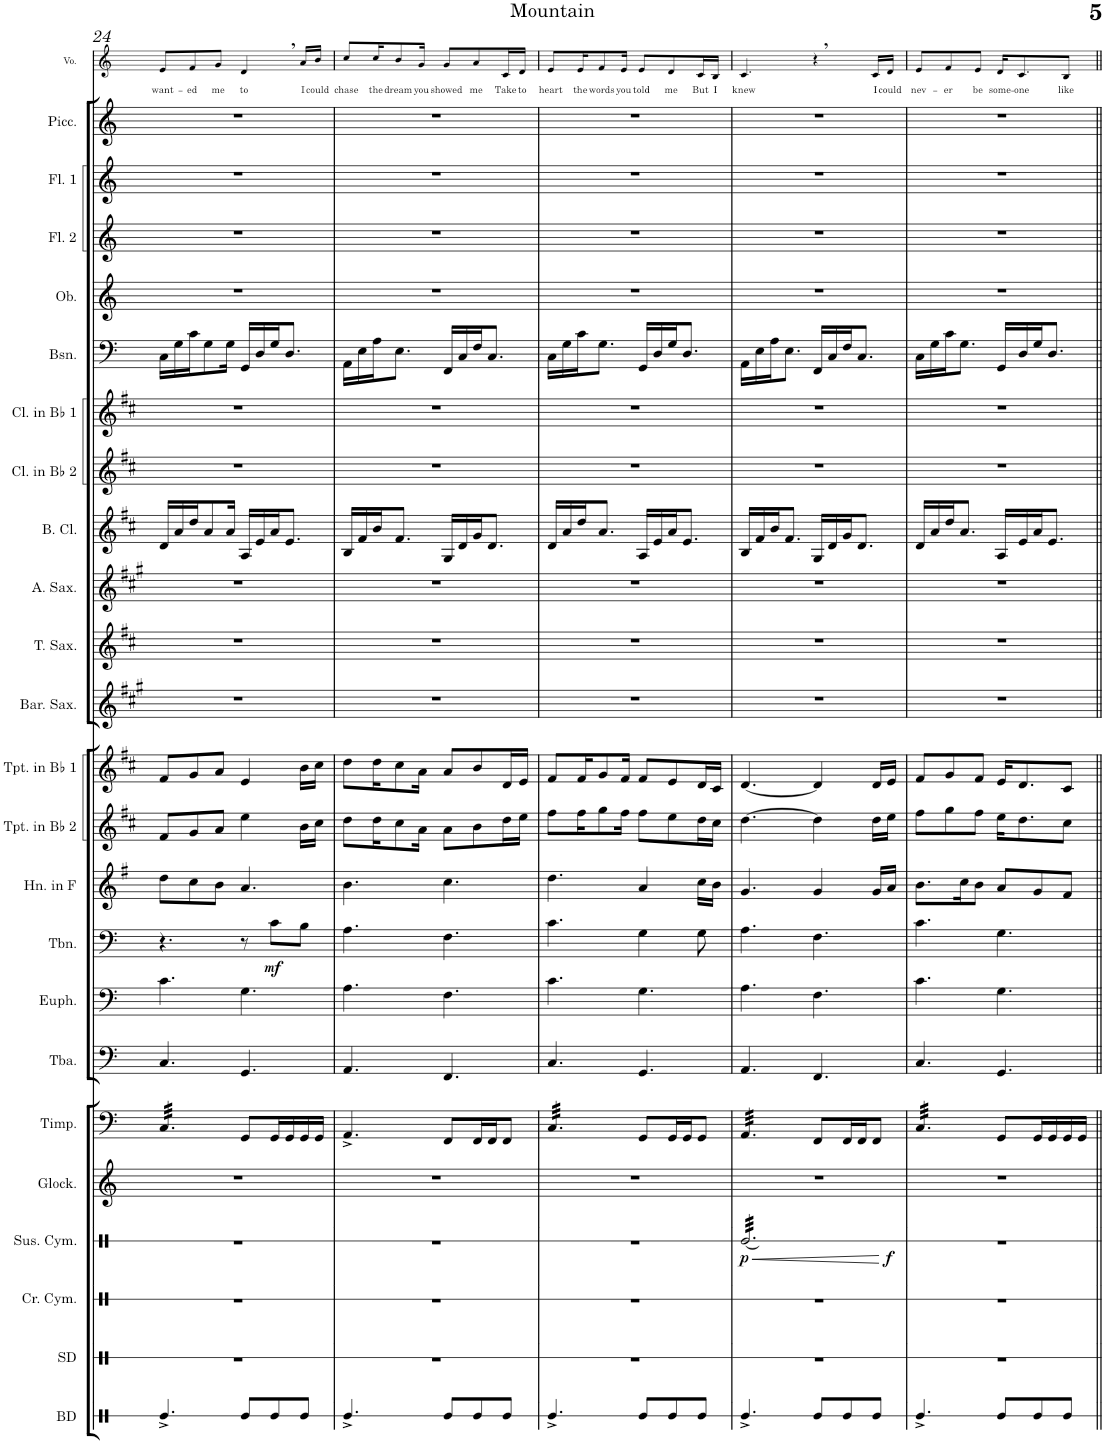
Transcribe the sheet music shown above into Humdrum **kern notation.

**kern	**kern	**kern	**kern	**dynam	**kern	**kern	**kern	**kern	**kern	**dynam	**kern	**kern	**kern	**kern	**kern	**kern	**kern	**kern	**kern	**kern	**kern	**kern	**kern	**kern	**kern	**text
*part24	*part23	*part22	*part21	*part21	*part20	*part19	*part18	*part17	*part16	*part16	*part15	*part14	*part13	*part12	*part11	*part10	*part9	*part8	*part7	*part6	*part5	*part4	*part3	*part2	*part1	*part1
*staff24	*staff23	*staff22	*staff21	*staff21	*staff20	*staff19	*staff18	*staff17	*staff16	*staff16	*staff15	*staff14	*staff13	*staff12	*staff11	*staff10	*staff9	*staff8	*staff7	*staff6	*staff5	*staff4	*staff3	*staff2	*staff1	*staff1
*I"Bass Drum	*I"Snare Drum	*I"Crash Cymbals	*I"Suspended Cymbal	*	*I"Glockenspiel	*I"Timpani	*I"Tuba	*I"Euphonium	*I"Trombone	*	*I"Horn in F	*I"Trumpet in Bb 2	*I"Trumpet in Bb 1	*I"Baritone Saxophone	*I"Tenor Saxophone	*I"Alto Saxophone	*I"Bass Clarinet	*I"Clarinet in Bb 2	*I"Clarinet in Bb 1	*I"Bassoon	*I"Oboe	*I"Flute 2	*I"Flute 1	*I"Piccolo	*I"Voice	*
*I'BD	*I'SD	*I'Cr. Cym.	*I'Sus. Cym.	*	*I'Glock.	*I'Timp.	*I'Tba.	*I'Euph.	*I'Tbn.	*	*I'Hn. in F	*I'Tpt. in Bb 2	*I'Tpt. in Bb 1	*I'Bar. Sax.	*I'T. Sax.	*I'A. Sax.	*I'B. Cl.	*I'Cl. in Bb 2	*I'Cl. in Bb 1	*I'Bsn.	*I'Ob.	*I'Fl. 2	*I'Fl. 1	*I'Picc.	*I'Vo.	*
!!LO:PB:g=z
*clefX	*clefX	*clefX	*clefX	*	*clefG2	*clefF4	*clefF4	*clefF4	*clefF4	*	*clefG2	*clefG2	*clefG2	*clefG2	*clefG2	*clefG2	*clefG2	*clefG2	*clefG2	*clefF4	*clefG2	*clefG2	*clefG2	*clefG2	*clefG2	*
*	*	*	*	*	*Trd-14c-24	*	*	*	*	*	*Trd4c7	*Trd1c2	*Trd1c2	*Trd12c21	*Trd8c14	*Trd5c9	*Trd8c14	*Trd1c2	*Trd1c2	*	*	*	*	*Trd-7c-12	*	*
*k[]	*k[]	*k[]	*k[]	*	*k[]	*k[]	*k[]	*k[]	*k[]	*	*k[f#]	*k[f#c#]	*k[f#c#]	*k[f#c#g#]	*k[f#c#]	*k[f#c#g#]	*k[f#c#]	*k[f#c#]	*k[f#c#]	*k[]	*k[]	*k[]	*k[]	*k[]	*k[]	*
*M6/8	*M6/8	*M6/8	*M6/8	*	*M6/8	*M6/8	*M6/8	*M6/8	*M6/8	*	*M6/8	*M6/8	*M6/8	*M6/8	*M6/8	*M6/8	*M6/8	*M6/8	*M6/8	*M6/8	*M6/8	*M6/8	*M6/8	*M6/8	*M6/8	*
=24	=24	=24	=24	=24	=24	=24	=24	=24	=24	=24	=24	=24	=24	=24	=24	=24	=24	=24	=24	=24	=24	=24	=24	=24	=24	=24
!	!	!	!	!	!	!	!	!	!	!	!	!	!	!	!	!	!	!	!	!	!	!	!	!	!	!LO:LY:b
*	*	*	*	*	*	*tremolo	*	*	*	*	*	*	*	*	*	*	*	*	*	*	*	*	*	*	*	*
4.Re^/	2.r	2.r	2.r	.	2.r	32C/LLL	4.C/	4.c\	4.r	.	8dd\L	8f#/L	8f#/L	2.r	2.r	2.r	16d/LL	2.r	2.r	16C\LL	2.r	2.r	2.r	2.r	8e/L	want-
.	.	.	.	.	.	32C/	.	.	.	.	.	.	.	.	.	.	.	.	.	.	.	.	.	.	.	.
.	.	.	.	.	.	32C/	.	.	.	.	.	.	.	.	.	.	16a/	.	.	16G\	.	.	.	.	.	.
.	.	.	.	.	.	32C/	.	.	.	.	.	.	.	.	.	.	.	.	.	.	.	.	.	.	.	.
!	!	!	!	!	!	!	!	!	!	!	!	!	!	!	!	!	!	!	!	!	!	!	!	!	!	!LO:LY:b
.	.	.	.	.	.	32C/	.	.	.	.	8cc\	8g/	8g/	.	.	.	16dd/J	.	.	16c\J	.	.	.	.	8f/	-ed
.	.	.	.	.	.	32C/	.	.	.	.	.	.	.	.	.	.	.	.	.	.	.	.	.	.	.	.
.	.	.	.	.	.	32C/	.	.	.	.	.	.	.	.	.	.	8a/	.	.	8G\	.	.	.	.	.	.
.	.	.	.	.	.	32C/	.	.	.	.	.	.	.	.	.	.	.	.	.	.	.	.	.	.	.	.
!	!	!	!	!	!	!	!	!	!	!	!	!	!	!	!	!	!	!	!	!	!	!	!	!	!	!LO:LY:b
.	.	.	.	.	.	32C/	.	.	.	.	8b\J	8a/J	8a/J	.	.	.	.	.	.	.	.	.	.	.	8g/J	me
.	.	.	.	.	.	32C/	.	.	.	.	.	.	.	.	.	.	.	.	.	.	.	.	.	.	.	.
.	.	.	.	.	.	32C/	.	.	.	.	.	.	.	.	.	.	16a/Jk	.	.	16G\Jk	.	.	.	.	.	.
.	.	.	.	.	.	32C/JJJ	.	.	.	.	.	.	.	.	.	.	.	.	.	.	.	.	.	.	.	.
*	*	*	*	*	*	*Xtremolo	*	*	*	*	*	*	*	*	*	*	*	*	*	*	*	*	*	*	*	*
!	!	!	!	!	!	!	!	!	!	!	!	!	!	!	!	!	!	!	!	!	!	!	!	!	!	!LO:LY:b
8Re/L	.	.	.	.	.	8GG/L	4.GG/	4.G\	8r	.	4.a/	4ee\	4e/	.	.	.	16A/LL	.	.	16GG/LL	.	.	.	.	4d,/	to
.	.	.	.	.	.	.	.	.	.	.	.	.	.	.	.	.	16e/	.	.	16D/	.	.	.	.	.	.
!	!	!	!	!	!	!	!	!	!	!LO:DY:b	!	!	!	!	!	!	!	!	!	!	!	!	!	!	!	!
8Re/	.	.	.	.	.	16GG/L	.	.	8c\L	mf	.	.	.	.	.	.	16a/J	.	.	16G/J	.	.	.	.	.	.
.	.	.	.	.	.	16GG/	.	.	.	.	.	.	.	.	.	.	8.e/J	.	.	8.D/J	.	.	.	.	.	.
!	!	!	!	!	!	!	!	!	!	!	!	!	!	!	!	!	!	!	!	!	!	!	!	!	!	!LO:LY:b
8Re/J	.	.	.	.	.	16GG/	.	.	8B\J	.	.	16b\LL	16b\LL	.	.	.	.	.	.	.	.	.	.	.	16a/LL	I
!	!	!	!	!	!	!	!	!	!	!	!	!	!	!	!	!	!	!	!	!	!	!	!	!	!	!LO:LY:b
.	.	.	.	.	.	16GG/JJ	.	.	.	.	.	16cc#\JJ	16cc#\JJ	.	.	.	.	.	.	.	.	.	.	.	16b/JJ	could
=25	=25	=25	=25	=25	=25	=25	=25	=25	=25	=25	=25	=25	=25	=25	=25	=25	=25	=25	=25	=25	=25	=25	=25	=25	=25	=25
!	!	!	!	!	!	!	!	!	!	!	!	!	!	!	!	!	!	!	!	!	!	!	!	!	!	!LO:LY:b
4.Re^/	2.r	2.r	2.r	.	2.r	4.AA^/	4.AA/	4.A\	4.A\	.	4.b\	8dd\L	8dd\L	2.r	2.r	2.r	16B/LL	2.r	2.r	16AA\LL	2.r	2.r	2.r	2.r	8cc/L	chase
.	.	.	.	.	.	.	.	.	.	.	.	.	.	.	.	.	16f#/	.	.	16E\	.	.	.	.	.	.
!	!	!	!	!	!	!	!	!	!	!	!	!	!	!	!	!	!	!	!	!	!	!	!	!	!	!LO:LY:b
.	.	.	.	.	.	.	.	.	.	.	.	16dd\K	16dd\K	.	.	.	16b/J	.	.	16A\J	.	.	.	.	16cc/K	the
!	!	!	!	!	!	!	!	!	!	!	!	!	!	!	!	!	!	!	!	!	!	!	!	!	!	!LO:LY:b
.	.	.	.	.	.	.	.	.	.	.	.	8cc#\	8cc#\	.	.	.	8.f#/J	.	.	8.E\J	.	.	.	.	8b/	dream
!	!	!	!	!	!	!	!	!	!	!	!	!	!	!	!	!	!	!	!	!	!	!	!	!	!	!LO:LY:b
.	.	.	.	.	.	.	.	.	.	.	.	16a\Jk	16a\Jk	.	.	.	.	.	.	.	.	.	.	.	16g/Jk	you
!	!	!	!	!	!	!	!	!	!	!	!	!	!	!	!	!	!	!	!	!	!	!	!	!	!	!LO:LY:b
8Re/L	.	.	.	.	.	8FF/L	4.FF/	4.F\	4.F\	.	4.cc\	8a\L	8a/L	.	.	.	16G/LL	.	.	16FF/LL	.	.	.	.	8g/L	showed
.	.	.	.	.	.	.	.	.	.	.	.	.	.	.	.	.	16d/	.	.	16C/	.	.	.	.	.	.
!	!	!	!	!	!	!	!	!	!	!	!	!	!	!	!	!	!	!	!	!	!	!	!	!	!	!LO:LY:b
8Re/	.	.	.	.	.	16FF/L	.	.	.	.	.	8b\	8b/	.	.	.	16g/J	.	.	16F/J	.	.	.	.	8a/	me
.	.	.	.	.	.	16FF/J	.	.	.	.	.	.	.	.	.	.	8.d/J	.	.	8.C/J	.	.	.	.	.	.
!	!	!	!	!	!	!	!	!	!	!	!	!	!	!	!	!	!	!	!	!	!	!	!	!	!	!LO:LY:b
8Re/J	.	.	.	.	.	8FF/J	.	.	.	.	.	16dd\L	16d/L	.	.	.	.	.	.	.	.	.	.	.	16c/L	Take
!	!	!	!	!	!	!	!	!	!	!	!	!	!	!	!	!	!	!	!	!	!	!	!	!	!	!LO:LY:b
.	.	.	.	.	.	.	.	.	.	.	.	16ee\JJ	16e/JJ	.	.	.	.	.	.	.	.	.	.	.	16d/JJ	to
=26	=26	=26	=26	=26	=26	=26	=26	=26	=26	=26	=26	=26	=26	=26	=26	=26	=26	=26	=26	=26	=26	=26	=26	=26	=26	=26
!	!	!	!	!	!	!	!	!	!	!	!	!	!	!	!	!	!	!	!	!	!	!	!	!	!	!LO:LY:b
*	*	*	*	*	*	*tremolo	*	*	*	*	*	*	*	*	*	*	*	*	*	*	*	*	*	*	*	*
4.Re^/	2.r	2.r	2.r	.	2.r	32C/LLL	4.C/	4.c\	4.c\	.	4.dd\	8ff#\L	8f#/L	2.r	2.r	2.r	16d/LL	2.r	2.r	16C\LL	2.r	2.r	2.r	2.r	8e/L	heart
.	.	.	.	.	.	32C/	.	.	.	.	.	.	.	.	.	.	.	.	.	.	.	.	.	.	.	.
.	.	.	.	.	.	32C/	.	.	.	.	.	.	.	.	.	.	16a/	.	.	16G\	.	.	.	.	.	.
.	.	.	.	.	.	32C/	.	.	.	.	.	.	.	.	.	.	.	.	.	.	.	.	.	.	.	.
!	!	!	!	!	!	!	!	!	!	!	!	!	!	!	!	!	!	!	!	!	!	!	!	!	!	!LO:LY:b
.	.	.	.	.	.	32C/	.	.	.	.	.	16ff#\K	16f#/K	.	.	.	16dd/J	.	.	16c\J	.	.	.	.	16e/K	the
.	.	.	.	.	.	32C/	.	.	.	.	.	.	.	.	.	.	.	.	.	.	.	.	.	.	.	.
!	!	!	!	!	!	!	!	!	!	!	!	!	!	!	!	!	!	!	!	!	!	!	!	!	!	!LO:LY:b
.	.	.	.	.	.	32C/	.	.	.	.	.	8gg\	8g/	.	.	.	8.a/J	.	.	8.G\J	.	.	.	.	8f/	words
.	.	.	.	.	.	32C/	.	.	.	.	.	.	.	.	.	.	.	.	.	.	.	.	.	.	.	.
.	.	.	.	.	.	32C/	.	.	.	.	.	.	.	.	.	.	.	.	.	.	.	.	.	.	.	.
.	.	.	.	.	.	32C/	.	.	.	.	.	.	.	.	.	.	.	.	.	.	.	.	.	.	.	.
!	!	!	!	!	!	!	!	!	!	!	!	!	!	!	!	!	!	!	!	!	!	!	!	!	!	!LO:LY:b
.	.	.	.	.	.	32C/	.	.	.	.	.	16ff#\Jk	16f#/Jk	.	.	.	.	.	.	.	.	.	.	.	16e/Jk	you
.	.	.	.	.	.	32C/JJJ	.	.	.	.	.	.	.	.	.	.	.	.	.	.	.	.	.	.	.	.
*	*	*	*	*	*	*Xtremolo	*	*	*	*	*	*	*	*	*	*	*	*	*	*	*	*	*	*	*	*
!	!	!	!	!	!	!	!	!	!	!	!	!	!	!	!	!	!	!	!	!	!	!	!	!	!	!LO:LY:b
8Re/L	.	.	.	.	.	8GG/L	4.GG/	4.G\	4G\	.	4a/	8ff#\L	8f#/L	.	.	.	16A/LL	.	.	16GG/LL	.	.	.	.	8e/L	told
.	.	.	.	.	.	.	.	.	.	.	.	.	.	.	.	.	16e/	.	.	16D/	.	.	.	.	.	.
!	!	!	!	!	!	!	!	!	!	!	!	!	!	!	!	!	!	!	!	!	!	!	!	!	!	!LO:LY:b
8Re/	.	.	.	.	.	16GG/L	.	.	.	.	.	8ee\	8e/	.	.	.	16a/J	.	.	16G/J	.	.	.	.	8d/	me
.	.	.	.	.	.	16GG/J	.	.	.	.	.	.	.	.	.	.	8.e/J	.	.	8.D/J	.	.	.	.	.	.
!	!	!	!	!	!	!	!	!	!	!	!	!	!	!	!	!	!	!	!	!	!	!	!	!	!	!LO:LY:b
8Re/J	.	.	.	.	.	8GG/J	.	.	8G\	.	16cc\LL	16dd\L	16d/L	.	.	.	.	.	.	.	.	.	.	.	16c/L	But
!	!	!	!	!	!	!	!	!	!	!	!	!	!	!	!	!	!	!	!	!	!	!	!	!	!	!LO:LY:b
.	.	.	.	.	.	.	.	.	.	.	16b\JJ	16cc#\JJ	16c#/JJ	.	.	.	.	.	.	.	.	.	.	.	16B/JJ	I
=27	=27	=27	=27	=27	=27	=27	=27	=27	=27	=27	=27	=27	=27	=27	=27	=27	=27	=27	=27	=27	=27	=27	=27	=27	=27	=27
!	!	!	!	!LO:DY:b	!	!	!	!	!	!	!	!	!	!	!	!	!	!	!	!	!	!	!	!	!	!LO:LY:b
*	*	*	*^	*	*	*	*	*	*	*	*	*	*	*	*	*	*	*	*	*	*	*	*	*	*	*
*	*	*	*tremolo	*	*	*	*	*	*	*	*	*	*	*	*	*	*	*	*	*	*	*	*	*	*	*	*
*	*	*	*	*	*	*	*tremolo	*	*	*	*	*	*	*	*	*	*	*	*	*	*	*	*	*	*	*	*
4.Re^/	2.r	2.r	32Re/LLL	2ryy	p	2.r	32AA/LLL	4.AA/	4.A\	4.A\	.	4.g/	[4.dd\	[4.d/	2.r	2.r	2.r	16B/LL	2.r	2.r	16AA\LL	2.r	2.r	2.r	2.r	4.c/	knew
.	.	.	32Re/	.	.	.	32AA/	.	.	.	.	.	.	.	.	.	.	.	.	.	.	.	.	.	.	.	.
.	.	.	32Re/	.	.	.	32AA/	.	.	.	.	.	.	.	.	.	.	16f#/	.	.	16E\	.	.	.	.	.	.
.	.	.	32Re/	.	.	.	32AA/	.	.	.	.	.	.	.	.	.	.	.	.	.	.	.	.	.	.	.	.
.	.	.	32Re/	.	.	.	32AA/	.	.	.	.	.	.	.	.	.	.	16b/J	.	.	16A\J	.	.	.	.	.	.
.	.	.	32Re/	.	.	.	32AA/	.	.	.	.	.	.	.	.	.	.	.	.	.	.	.	.	.	.	.	.
.	.	.	32Re/	.	.	.	32AA/	.	.	.	.	.	.	.	.	.	.	8.f#/J	.	.	8.E\J	.	.	.	.	.	.
.	.	.	32Re/	.	.	.	32AA/	.	.	.	.	.	.	.	.	.	.	.	.	.	.	.	.	.	.	.	.
.	.	.	32Re/	.	.	.	32AA/	.	.	.	.	.	.	.	.	.	.	.	.	.	.	.	.	.	.	.	.
.	.	.	32Re/	.	.	.	32AA/	.	.	.	.	.	.	.	.	.	.	.	.	.	.	.	.	.	.	.	.
.	.	.	32Re/	.	.	.	32AA/	.	.	.	.	.	.	.	.	.	.	.	.	.	.	.	.	.	.	.	.
.	.	.	32Re/	.	.	.	32AA/JJJ	.	.	.	.	.	.	.	.	.	.	.	.	.	.	.	.	.	.	.	.
*	*	*	*	*	*	*	*Xtremolo	*	*	*	*	*	*	*	*	*	*	*	*	*	*	*	*	*	*	*	*
8Re/L	.	.	32Re/	.	.	.	8FF/L	4.FF/	4.F\	4.F\	.	4g/	4dd\]	4d/]	.	.	.	16G/LL	.	.	16FF/LL	.	.	.	.	4r	.
.	.	.	32Re/	.	.	.	.	.	.	.	.	.	.	.	.	.	.	.	.	.	.	.	.	.	.	.	.
.	.	.	32Re/	.	.	.	.	.	.	.	.	.	.	.	.	.	.	16d/	.	.	16C/	.	.	.	.	.	.
.	.	.	32Re/	.	.	.	.	.	.	.	.	.	.	.	.	.	.	.	.	.	.	.	.	.	.	.	.
8Re/	.	.	32Re/	8.ryy	.	.	16FF/L	.	.	.	.	.	.	.	.	.	.	16g/J	.	.	16F/J	.	.	.	.	.	.
.	.	.	32Re/	.	.	.	.	.	.	.	.	.	.	.	.	.	.	.	.	.	.	.	.	.	.	.	.
.	.	.	32Re/	.	.	.	16FF/J	.	.	.	.	.	.	.	.	.	.	8.d/J	.	.	8.C/J	.	.	.	.	.	.
.	.	.	32Re/	.	.	.	.	.	.	.	.	.	.	.	.	.	.	.	.	.	.	.	.	.	.	.	.
!	!	!	!	!	!	!	!	!	!	!	!	!	!	!	!	!	!	!	!	!	!	!	!	!	!	!	!LO:LY:b
8Re/J	.	.	32Re/	.	.	.	8FF/J	.	.	.	.	16g/LL	16dd\LL	16d/LL	.	.	.	.	.	.	.	.	.	.	.	16c/LL	I
.	.	.	32Re/	.	.	.	.	.	.	.	.	.	.	.	.	.	.	.	.	.	.	.	.	.	.	.	.
!	!	!	!	!	!LO:DY:b	!	!	!	!	!	!	!	!	!	!	!	!	!	!	!	!	!	!	!	!	!	!LO:LY:b
.	.	.	32Re/	16ryy	f	.	.	.	.	.	.	16a/JJ	16ee\JJ	16e/JJ	.	.	.	.	.	.	.	.	.	.	.	16d/JJ	could
.	.	.	32Re/JJJ	.	.	.	.	.	.	.	.	.	.	.	.	.	.	.	.	.	.	.	.	.	.	.	.
*	*	*	*Xtremolo	*	*	*	*	*	*	*	*	*	*	*	*	*	*	*	*	*	*	*	*	*	*	*	*
=28	=28	=28	=28	=28	=28	=28	=28	=28	=28	=28	=28	=28	=28	=28	=28	=28	=28	=28	=28	=28	=28	=28	=28	=28	=28	=28	=28
!	!	!	!	!	!	!	!	!	!	!	!	!	!	!	!	!	!	!	!	!	!	!	!	!	!	!	!LO:LY:b
*	*	*	*v	*v	*	*	*	*	*	*	*	*	*	*	*	*	*	*	*	*	*	*	*	*	*	*	*
*	*	*	*	*	*	*tremolo	*	*	*	*	*	*	*	*	*	*	*	*	*	*	*	*	*	*	*	*
4.Re^/	2.r	2.r	2.r	.	2.r	32C/LLL	4.C/	4.c\	4.c\	.	8.b\L	8ff#\L	8f#/L	2.r	2.r	2.r	16d/LL	2.r	2.r	16C\LL	2.r	2.r	2.r	2.r	8e/L	nev-
.	.	.	.	.	.	32C/	.	.	.	.	.	.	.	.	.	.	.	.	.	.	.	.	.	.	.	.
.	.	.	.	.	.	32C/	.	.	.	.	.	.	.	.	.	.	16a/	.	.	16G\	.	.	.	.	.	.
.	.	.	.	.	.	32C/	.	.	.	.	.	.	.	.	.	.	.	.	.	.	.	.	.	.	.	.
!	!	!	!	!	!	!	!	!	!	!	!	!	!	!	!	!	!	!	!	!	!	!	!	!	!	!LO:LY:b
.	.	.	.	.	.	32C/	.	.	.	.	.	8gg\	8g/	.	.	.	16dd/J	.	.	16c\J	.	.	.	.	8f/	-er
.	.	.	.	.	.	32C/	.	.	.	.	.	.	.	.	.	.	.	.	.	.	.	.	.	.	.	.
.	.	.	.	.	.	32C/	.	.	.	.	16cc\K	.	.	.	.	.	8.a/J	.	.	8.G\J	.	.	.	.	.	.
.	.	.	.	.	.	32C/	.	.	.	.	.	.	.	.	.	.	.	.	.	.	.	.	.	.	.	.
!	!	!	!	!	!	!	!	!	!	!	!	!	!	!	!	!	!	!	!	!	!	!	!	!	!	!LO:LY:b
.	.	.	.	.	.	32C/	.	.	.	.	8b\J	8ff#\J	8f#/J	.	.	.	.	.	.	.	.	.	.	.	8e/J	be
.	.	.	.	.	.	32C/	.	.	.	.	.	.	.	.	.	.	.	.	.	.	.	.	.	.	.	.
.	.	.	.	.	.	32C/	.	.	.	.	.	.	.	.	.	.	.	.	.	.	.	.	.	.	.	.
.	.	.	.	.	.	32C/JJJ	.	.	.	.	.	.	.	.	.	.	.	.	.	.	.	.	.	.	.	.
*	*	*	*	*	*	*Xtremolo	*	*	*	*	*	*	*	*	*	*	*	*	*	*	*	*	*	*	*	*
!	!	!	!	!	!	!	!	!	!	!	!	!	!	!	!	!	!	!	!	!	!	!	!	!	!	!LO:LY:b
8Re/L	.	.	.	.	.	8GG/L	4.GG/	4.G\	4.G\	.	8a/L	16ee\KL	16e/KL	.	.	.	16A/LL	.	.	16GG/LL	.	.	.	.	16d/KL	some-
!	!	!	!	!	!	!	!	!	!	!	!	!	!	!	!	!	!	!	!	!	!	!	!	!	!	!LO:LY:b
.	.	.	.	.	.	.	.	.	.	.	.	8.dd\	8.d/	.	.	.	16e/	.	.	16D/	.	.	.	.	8.c/	-one
8Re/	.	.	.	.	.	16GG/L	.	.	.	.	8g/	.	.	.	.	.	16a/J	.	.	16G/J	.	.	.	.	.	.
.	.	.	.	.	.	16GG/	.	.	.	.	.	.	.	.	.	.	8.e/J	.	.	8.D/J	.	.	.	.	.	.
!	!	!	!	!	!	!	!	!	!	!	!	!	!	!	!	!	!	!	!	!	!	!	!	!	!	!LO:LY:b
8Re/J	.	.	.	.	.	16GG/	.	.	.	.	8f#/J	8cc#\J	8c#/J	.	.	.	.	.	.	.	.	.	.	.	8B/J	like
.	.	.	.	.	.	16GG/JJ	.	.	.	.	.	.	.	.	.	.	.	.	.	.	.	.	.	.	.	.
=||	=||	=||	=||	=||	=||	=||	=||	=||	=||	=||	=||	=||	=||	=||	=||	=||	=||	=||	=||	=||	=||	=||	=||	=||	=||	=||
*-	*-	*-	*-	*-	*-	*-	*-	*-	*-	*-	*-	*-	*-	*-	*-	*-	*-	*-	*-	*-	*-	*-	*-	*-	*-	*-
